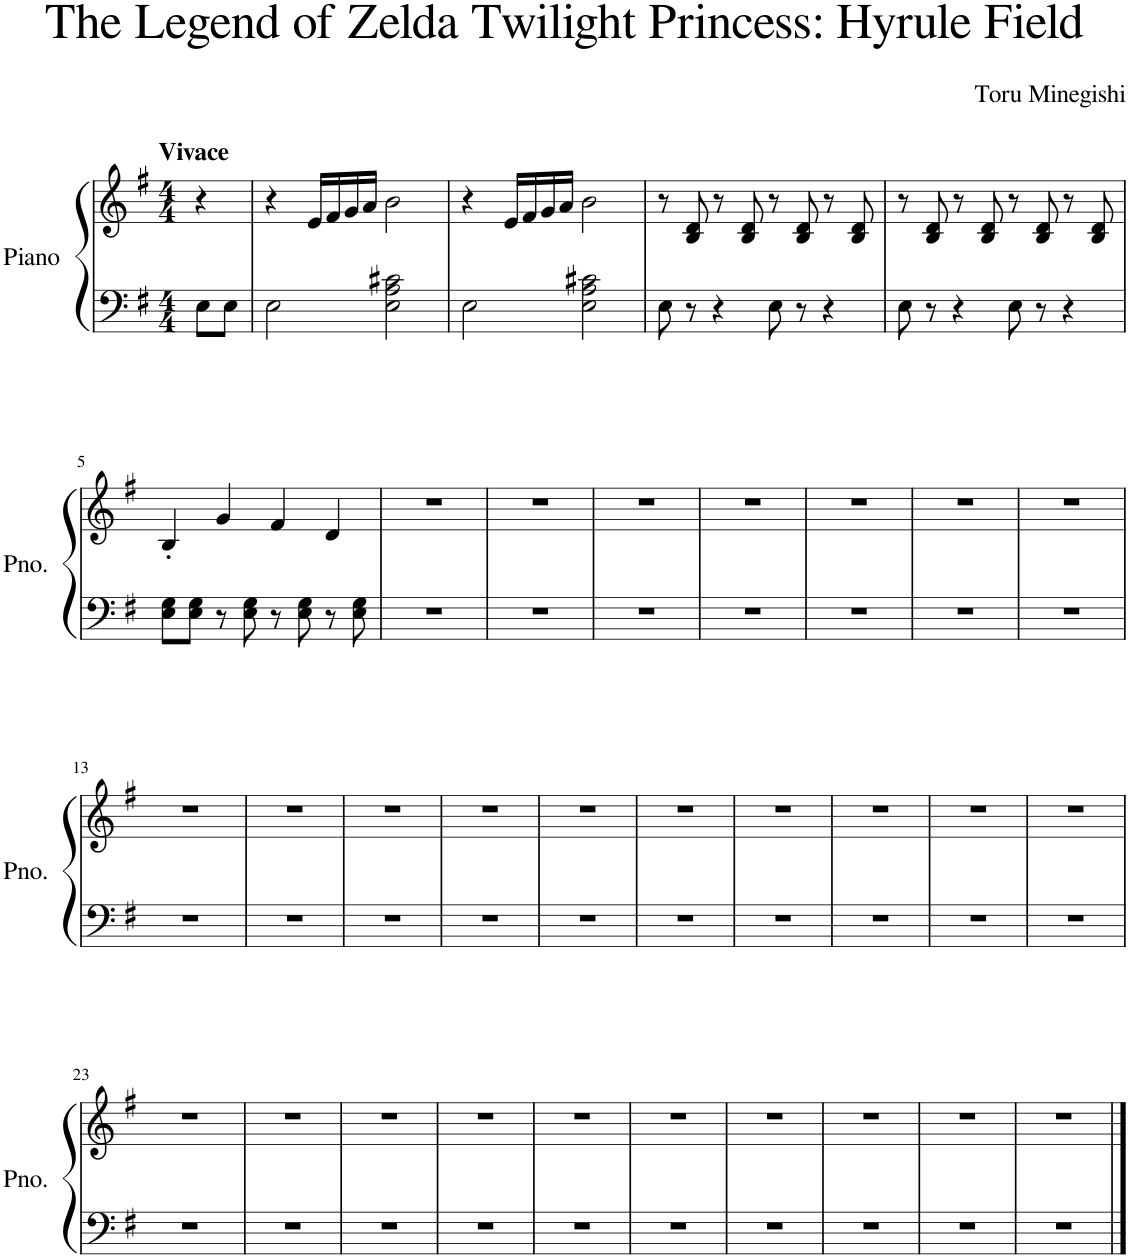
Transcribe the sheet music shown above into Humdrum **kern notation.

**kern	**kern
*part1	*part1
*staff2	*staff1
*I"Piano	*
*I'Pno.	*
*clefF4	*clefG2
*k[f#]	*k[f#]
*M4/4	*M4/4
=	=
!	!LO:TX:a:B:t=Vivace
8E\L	4r
8E\J	.
=1	=1
2E\	4r
.	16e/LL
.	16f#/
.	16g/
.	16a/JJ
2E\ 2A\ 2c#X\	2b\
=2	=2
2E\	4r
.	16e/LL
.	16f#/
.	16g/
.	16a/JJ
2E\ 2A\ 2c#X\	2b\
=3	=3
8E\	8r
8r	8B/ 8d/
4r	8r
.	8B/ 8d/
8E\	8r
8r	8B/ 8d/
4r	8r
.	8B/ 8d/
=4	=4
8E\	8r
8r	8B/ 8d/
4r	8r
.	8B/ 8d/
8E\	8r
8r	8B/ 8d/
4r	8r
.	8B/ 8d/
!!LO:LB:g=z
=5	=5
8E\ 8G\L	4B'/
8E\ 8G\J	.
8r	4g/
8E\ 8G\	.
8r	4f#/
8E\ 8G\	.
8r	4d/
8E\ 8G\	.
=6	=6
1r	1r
=7	=7
1r	1r
=8	=8
1r	1r
=9	=9
1r	1r
=10	=10
1r	1r
=11	=11
1r	1r
=12	=12
1r	1r
!!LO:LB:g=z
=13	=13
1r	1r
=14	=14
1r	1r
=15	=15
1r	1r
=16	=16
1r	1r
=17	=17
1r	1r
=18	=18
1r	1r
=19	=19
1r	1r
=20	=20
1r	1r
=21	=21
1r	1r
=22	=22
1r	1r
!!LO:LB:g=z
=23	=23
1r	1r
=24	=24
1r	1r
=25	=25
1r	1r
=26	=26
1r	1r
=27	=27
1r	1r
=28	=28
1r	1r
=29	=29
1r	1r
=30	=30
1r	1r
=31	=31
1r	1r
=32	=32
1r	1r
==	==
*-	*-
